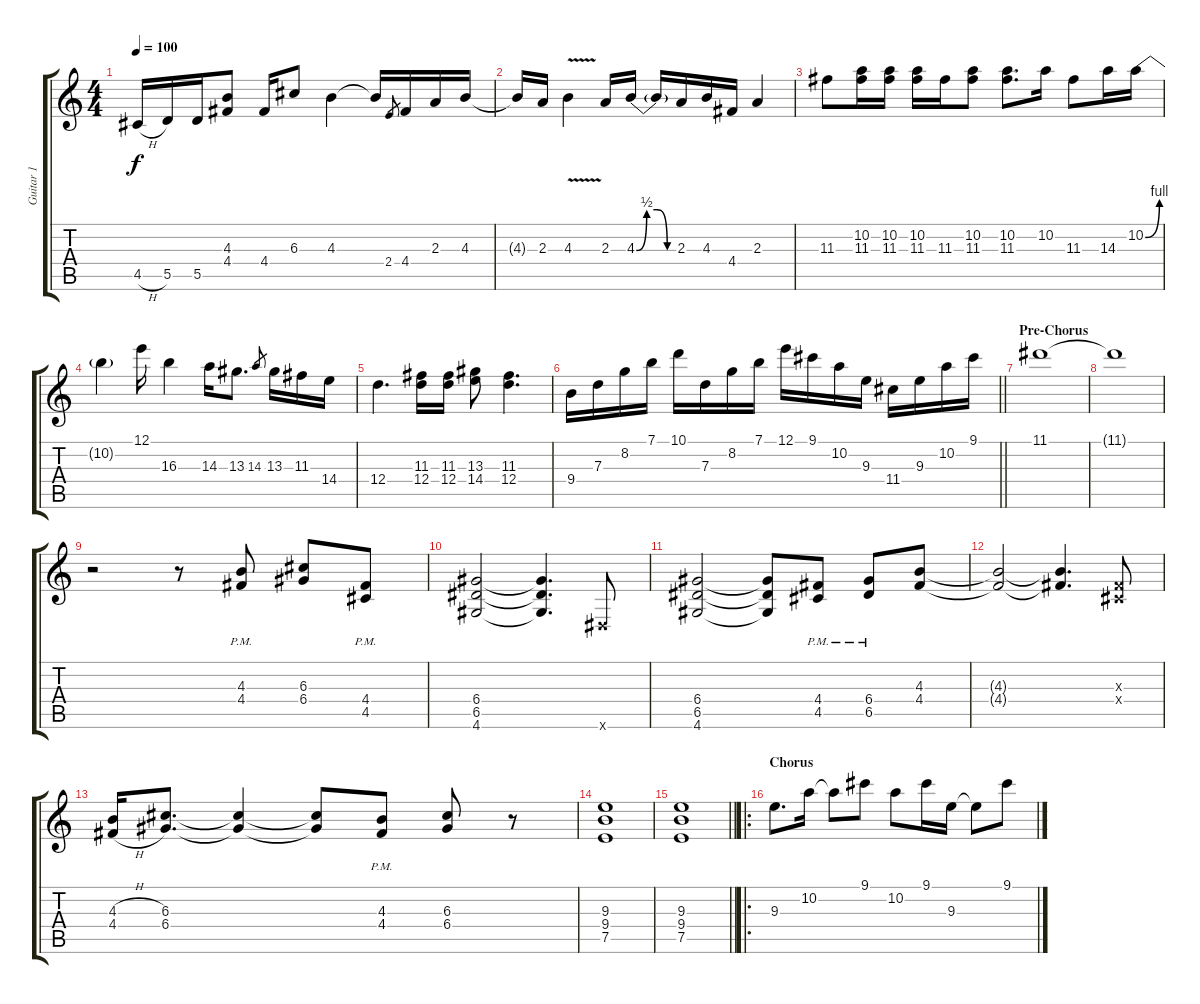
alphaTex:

\track ("Guitar 1" "Guitar 1") {instrument acousticguitarsteel}
\staff {score tabs}
\tuning (E4 B3 G3 D3 A2 E2) {hide}
\ts (4 4)
\tempo 100
\clef g2
\ks c
4.5{h}.16{dy f} 5.5.16 5.5.16 (4.3 4.4).8 4.4.16 6.3.8 4.3.4 4.3{t}.16 2.4.8{gr} 4.4.16 2.3.16 4.3.16 |
4.3{t}.16 2.3.16 4.3{v}.4 2.3.16 4.3{be (custom 0 0 15 2 30 2 45 0 60 0)}.16 4.3{t}.16 2.3.16 4.3.16 4.4.16 2.3.4 |
11.3.8 (10.2 11.3).16 (10.2 11.3).16 (10.2 11.3).16 11.3.16 (10.2 11.3).8 (10.2 11.3).8{d} 10.2.16 11.3.8 14.3.16 10.2{be (bend 0 0 60 4)}.16 |
10.2{t}.4 12.1.16 16.3.4 14.3.16 13.3.8{d} 14.3.8{gr} 13.3.16 11.3.16 14.4.16 |
12.4.4{d} (11.3 12.4).16 (11.3 12.4).16 (13.3 14.4).8 (11.3 12.4).4{d} |
\barLineRight lightlight
9.4.16 7.3.16 8.2.16 7.1.16 10.1.16 7.3.16 8.2.16 7.1.16 12.1.16 9.1.16 10.2.16 9.3.16 11.4.16 9.3.16 10.2.16 9.1.16 |
\section ("" "Pre-Chorus")
11.1.1{volume 2} |
11.1{t}.1 |
r.2 r.8 (4.3{pm} 4.4{pm}).8{volume 14} (6.3 6.4).8 (4.4{pm} 4.5{pm}).8 |
(6.4 6.5 4.6).2 (6.4{t} 6.5{t} 4.6{t}).4{d} -1.6{x}.8 |
(6.4 6.5 4.6).2 (6.4{t} 6.5{t} 4.6{t}).8 (4.4{pm} 4.5{pm}).8 (6.4{pm} 6.5{pm}).8 (4.3 4.4).8 |
(4.3{t} 4.4{t}).2 (4.3{t} 4.4{t}).4{d} (-1.3{x} -1.4{x}).8 |
(4.3{h} 4.4{h}).16 (6.3 6.4).8{d} (6.3{t} 6.4{t}).4 (6.3{t} 6.4{t}).8 (4.3{pm} 4.4{pm}).8 (6.3 6.4).8 r.8 |
(9.3 9.4 7.5).1 |
\barLineRight lightlight
(9.3 9.4 7.5).1 |
\ro
\section ("" "Chorus")
9.3.8{d volume 16} 10.2.16 10.2{t}.8 9.1.8 10.2.8 9.1.16 9.3.16 9.3{t}.8 9.1.8
